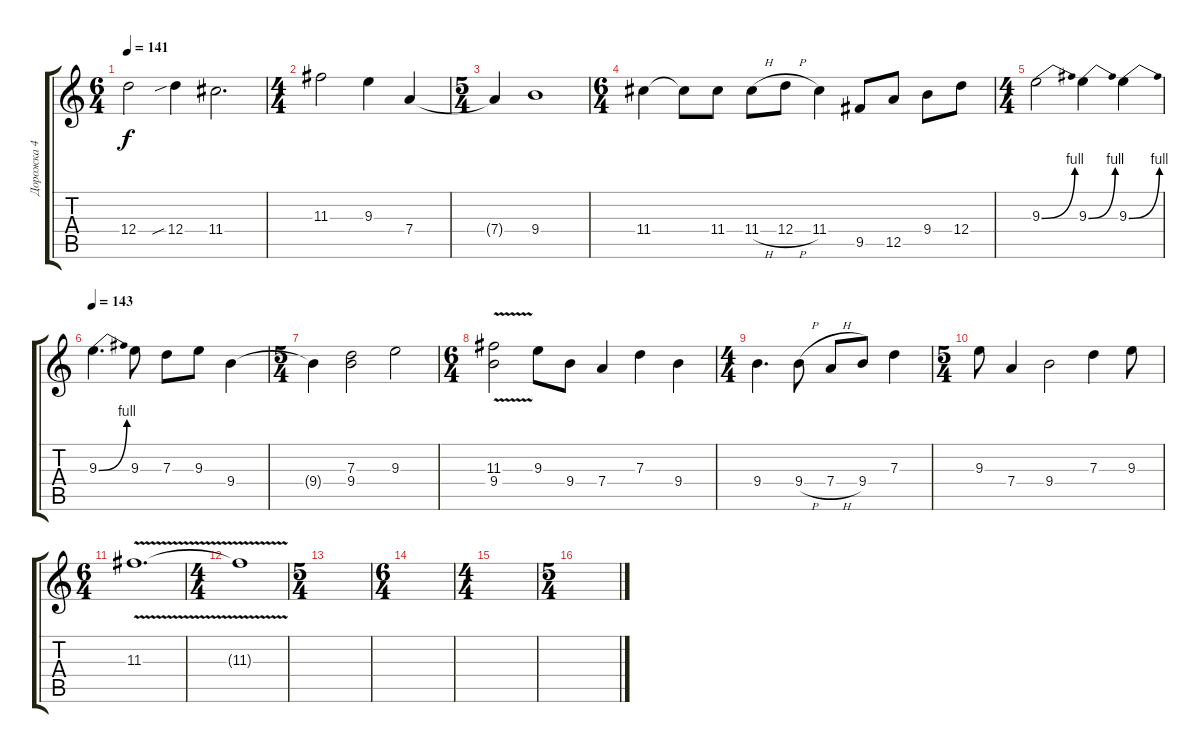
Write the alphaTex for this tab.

\track ("Дорожка 4" "Дорожка 4") {instrument overdrivenguitar}
\staff {score tabs}
\tuning (E4 B3 G3 D3 A2 E2) {hide}
\ts (6 4)
\tempo 141
\clef g2
\ks c
12.4.2{dy f} 12.4{sib}.4 11.4.2{d} |
\ts (4 4)
11.3.2 9.3.4 7.4.4 |
\ts (5 4)
7.4{t}.4 9.4.1 |
\ts (6 4)
11.4.4 11.4{t}.8 11.4.8 11.4{h}.8 12.4{h}.8 11.4.4 9.5.8 12.5.8 9.4.8 12.4.8 |
\ts (4 4)
9.3{be (bend 0 0 60 4)}.2 9.3{be (bend 0 0 60 4)}.4 9.3{be (bend 0 0 60 4)}.4 |
\tempo 143
9.3{be (bend 0 0 60 4)}.4{d} 9.3.8 7.3.8 9.3.8 9.4.4 |
\ts (5 4)
9.4{t}.4 (7.3 9.4).2 9.3.2 |
\ts (6 4)
(11.3{v} 9.4{v}).2 9.3.8 9.4.8 7.4.4 7.3.4 9.4.4 |
\ts (4 4)
9.4.4{d} 9.4{h}.8 7.4{h}.8 9.4.8 7.3.4 |
\ts (5 4)
9.3.8 7.4.4 9.4.2 7.3.4 9.3.8 |
\ts (6 4)
11.3{v}.1{d} |
\ts (4 4)
11.3{t}.1 |
\ts (5 4)
|
\ts (6 4)
|
\ts (4 4)
|
\ts (5 4)
